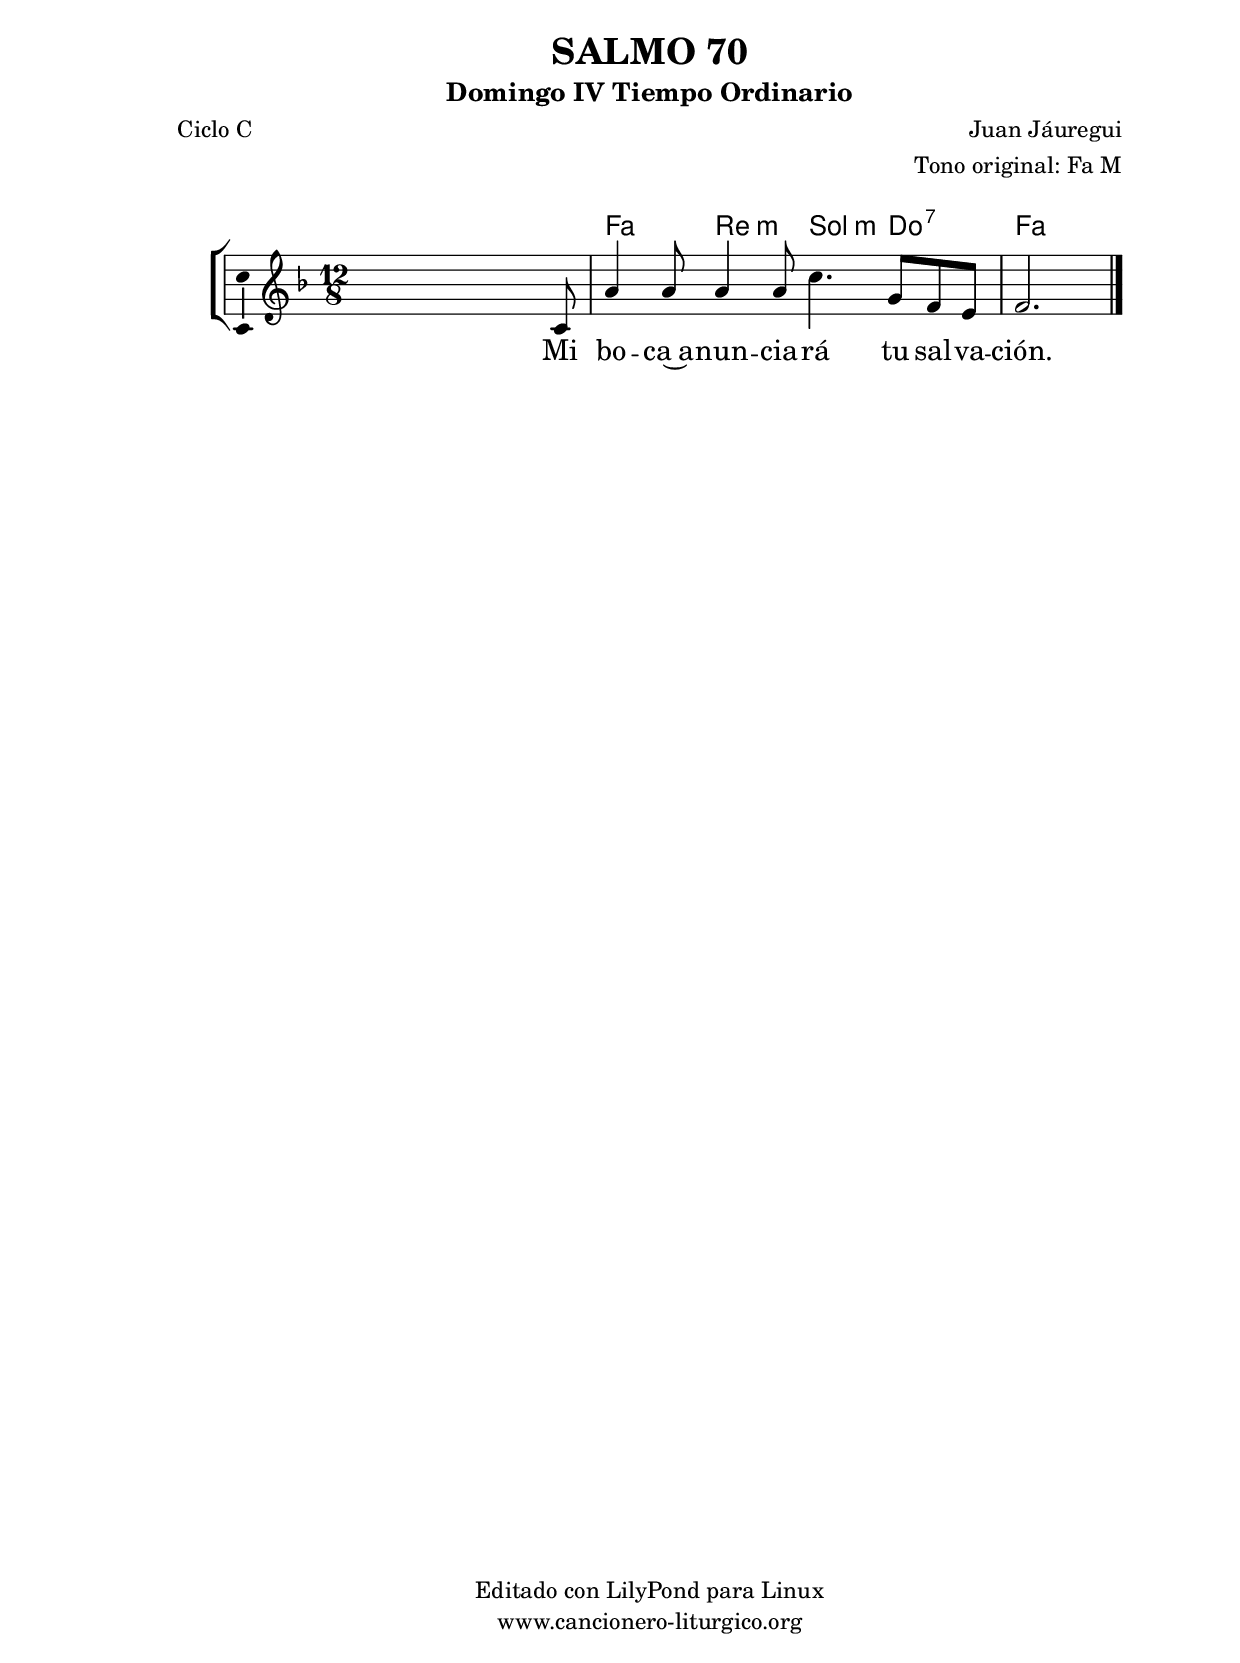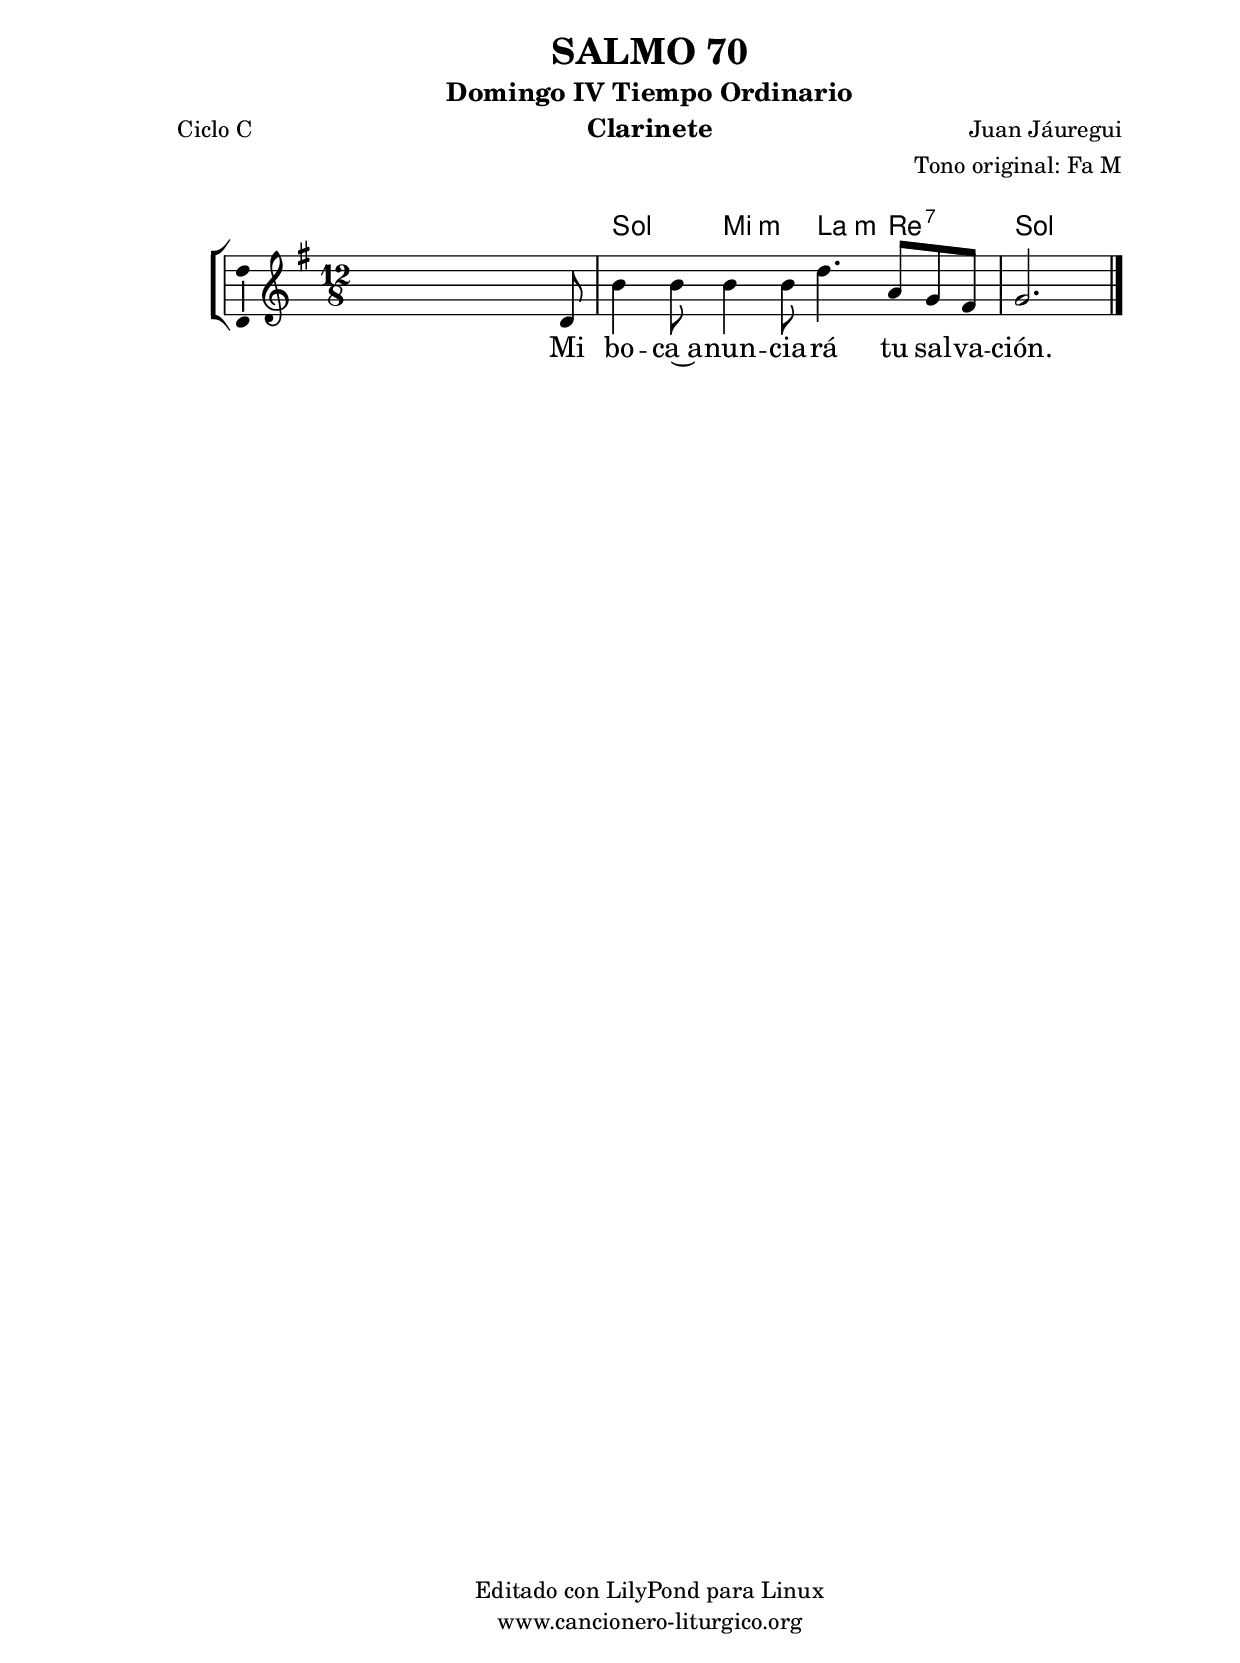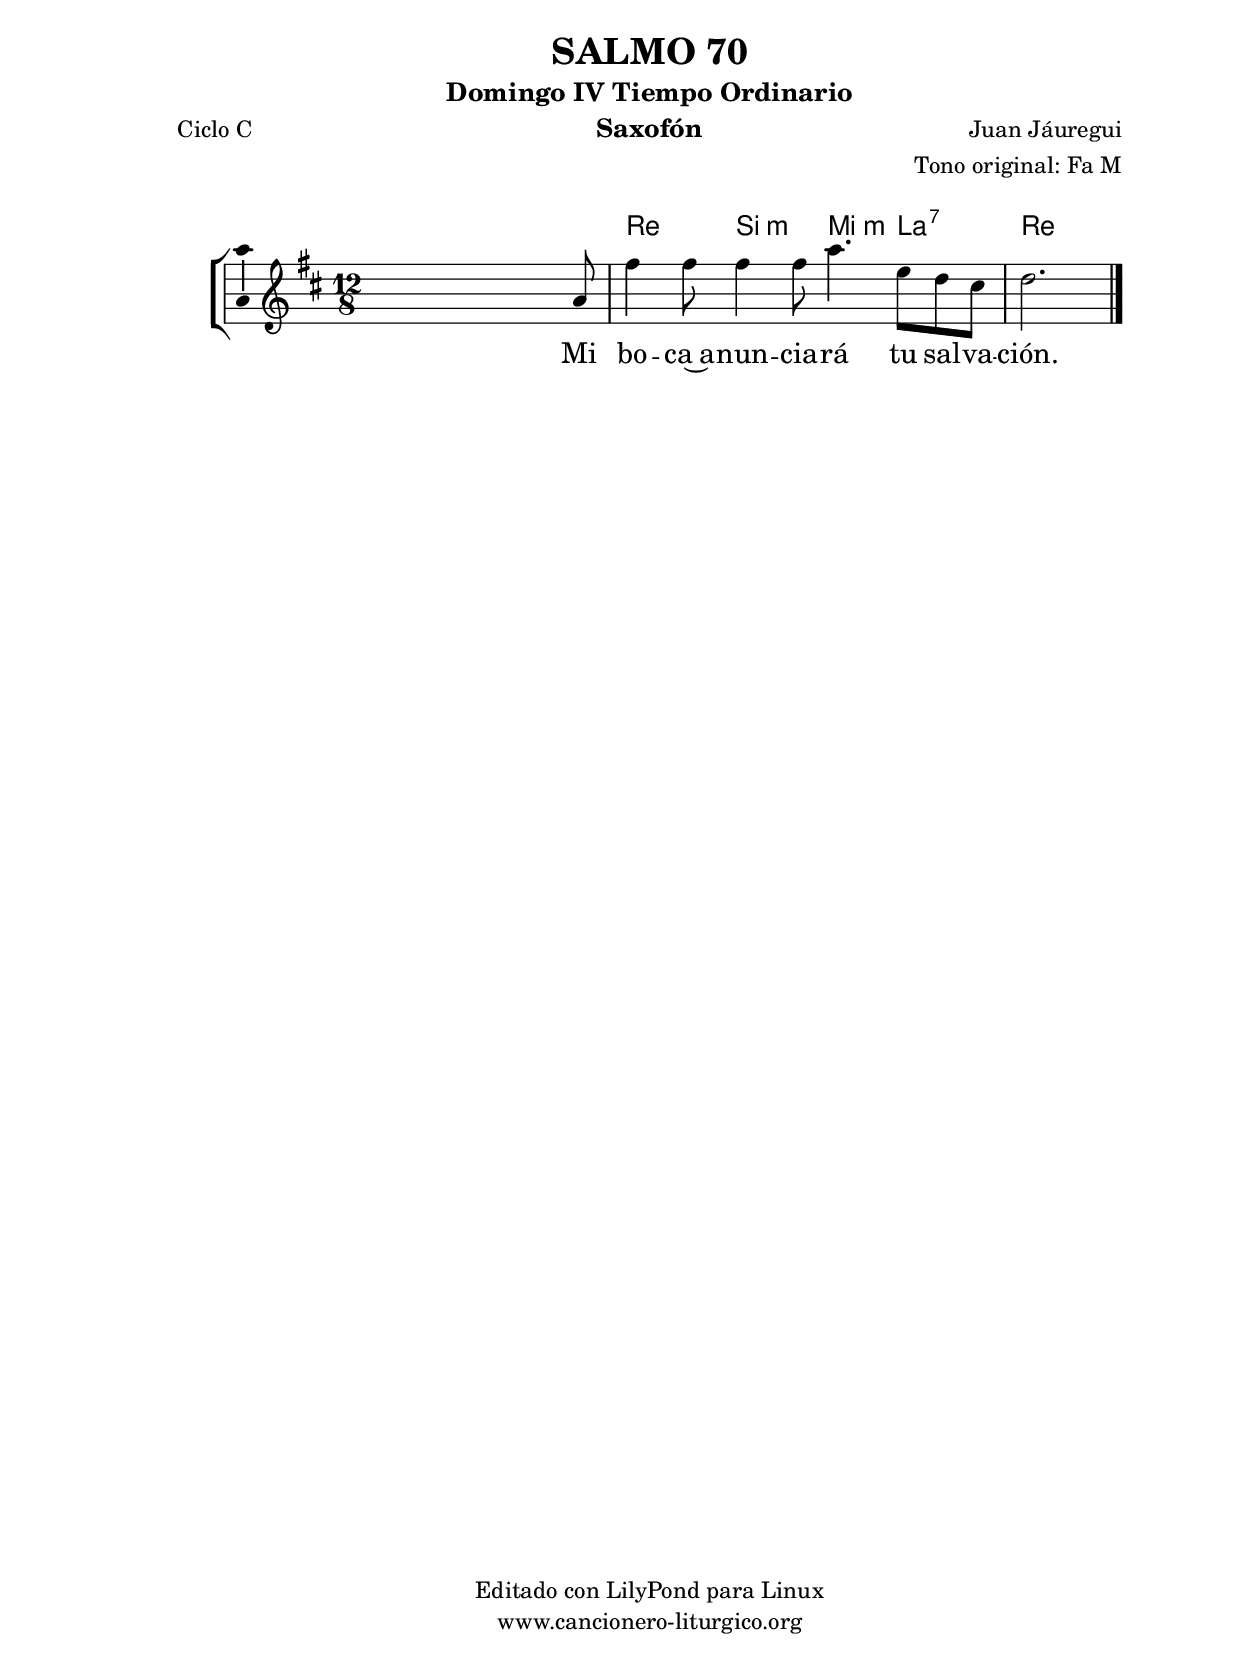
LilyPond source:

%
%para convertir .midi en .wav:
%timidity filename.midi -Ow -o finename.wav
%
%
%Para convertir de .wav a .mp3:
%lame -h -m j filename.wav
%
%
%para escuchar el midi:
%timidity nombrefichero.midi
%


%versión de lilypond para la que se ha escrito esta partitura:
\version "2.16.0"

	%Tamaño papel
	#(set-default-paper-size "a4")
	%Tamaño partitura
	#(set-global-staff-size 20)
	%No responde al pulsar sobre una nota
	#(ly:set-option 'point-and-click #f)

%parámetros del encabezamiento:
\header {
	title = "SALMO 70"
	subtitle = "Domingo IV Tiempo Ordinario"
	composer = "Juan Jáuregui"
	poet = "Ciclo C"
	meter = ""
	arranger = "Tono original: Fa M"
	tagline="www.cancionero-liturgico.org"
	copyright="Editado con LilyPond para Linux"
	}

%parámetros asociados al papel:
\paper  {
	oddHeaderMarkup = \markup {\fill-line { \on-the-fly #not-first-page \fromproperty #'header:title \on-the-fly #not-first-page \fromproperty #'header:composer }}
	evenHeaderMarkup = \markup {\fill-line { \fromproperty #'header:composer \fromproperty #'header:title }}
	#(set-paper-size "a4")
	print-page-number = ##f
	first-page-number = 1
	print-first-page-number = ##f
%	head-separation = 3.0 \cm
	top-margin = 2.0 \cm
	bottom-margin = 0.5\cm
%%%	bottom-margin = -1.0\cm
	left-margin = 3.0 \cm
	line-width = 16.0 \cm 
	indent = 8\mm
	interscoreline = 2.\mm
	between-system-space = 15\mm
%	para que las partituras no llenen la hoja:
	ragged-bottom = ##t
%	idem para la última hoja:
	ragged-last-bottom = ##f
%	para que las partituras llenen el ancho del papel:
	ragged-last = ##f
	after-title-space = 2.5 \cm
%page-count=1
%system-count=8

	%Flexible Vertical Spacing
%	markup-markup-spacing =
%	#'((basic-distance . 15) (minimum-distance . 15) (padding . 3))
	markup-system-spacing =
	#'((basic-distance . 15) (minimum-distance . 15) (padding . 3))
	system-system-spacing =
	#'((basic-distance . 15) (minimum-distance . 15) (padding . 3))
	score-system-spacing =
	#'((basic-distance . 15) (minimum-distance . 15) (padding . 5))
%	top-system-spacing = % header
%	#'((basic-distance . 8) (minimum-distance . 0) (padding . 3))
%	top-markup-spacing =
%	#'((basic-distance . 20) (minimum-distance . 20) (padding . 3))
	last-bottom-spacing = % footer
	#'((basic-distance . 5) (minimum-distance . 5) (padding . 3))
%	score-markup-spacing =
%	#'((basic-distance . 16) (minimum-distance . 13) (padding . 3))

	}


%parámetros que afectan a toda la partitura:
global =  {
	%clave de sol (G):
	\clef G
	%armadura:
%	\transpose a g
	\key f \major
	\tempo 4=90
	\set Score.tempoHideNote = ##t
	}


acordes = {
	\italianChords
	\chordmode {
%	\transpose a g
{

s2.
f4. d:m g:m c:7 f2.

	}
	}
}


melodia = 
%	\transpose a g
{
	\relative c'{
	\time 12/8

\partial2.
s4. s4 c8
a'4 a8 a4 a8 c4. g8 f e
f2.

	\bar "|."
	}
	}


texto = \lyricmode {
Mi bo -- ca~a -- nun -- cia -- rá tu sal -- va -- ción.
	}


acordesStaff = \context ChordNames = acordesStaff <<
	\set chordChanges = ##t
	\acordes
	>>


vozStaff = \context Voice = vozStaff
\with {\consists "Ambitus_engraver"}
<<
%	\set Staff.instrumentName = ""
%	\set Staff.shortInstrumentName = ""
%	\set Staff.midiInstrument = #"clarinet"
%	\set Staff.midiInstrument = #"cello"
%	\set Staff.midiInstrument = #"flute"
	\set Staff.midiInstrument = #"electric guitar (jazz)"
%	\set Staff.midiInstrument = #"english horn"
%	\set Staff.midiInstrument = #"violin"
%	\set Staff.midiInstrument = #"glockenspiel"
	\set Staff.midiMinimumVolume = #0.7
	\set Staff.midiMaximumVolume = #0.9
	\global
	\melodia
	>>


textoStaff = \context Lyrics = textoStaff <<
	\lyricsto vozStaff \texto
	>>

\book {
	\score {
		\context ChoirStaff {
			\override StaffGroup.SystemStartBracket #'collapse-height = #1
			\override Score.SystemStartBar #'collapse-height = #1
			<<
			\acordesStaff
			\vozStaff
			\textoStaff
			>>
			}
		\layout {
	    		\context {
				\Lyrics
				\override LyricText #'font-size = #2
				}
	   		 \context {
				\Score
				%fontSize = #3
				\override StaffSymbol #'staff-space = #(magstep +3)
				%\override Beam #'thickness = #0.55
				%\override SpacingSpanner #'spacing-increment = #1.0
				%\override Slur #'height-limit = #1.5
				}
			}
		}
	\score {
		\unfoldRepeats
		\context ChoirStaff {
			<<
			\acordesStaff
			\vozStaff
			>>
			}
		\midi {
	  		\context {
	  			\Score
				tempoWholesPerMinute = #(ly:make-moment 70 4)
				}
			}
		}
	}

%Partitura para clarinete
#(define output-suffix "C")
\book {
	\header{
		instrument = "Clarinete"
		}
	\score {
		\context ChoirStaff {
			\override StaffGroup.SystemStartBracket #'collapse-height = #1
			\override Score.SystemStartBar #'collapse-height = #1
\transpose c d
			<<
			\acordesStaff
			\vozStaff
			\textoStaff
			>>
			}
		\layout {
	    		\context {
				\Lyrics
				\override LyricText #'font-size = #2
				}
	   		 \context {
				\Score
				%fontSize = #3
				\override StaffSymbol #'staff-space = #(magstep +3)
				%\override Beam #'thickness = #0.55
				%\override SpacingSpanner #'spacing-increment = #1.0
				%\override Slur #'height-limit = #1.5
				}
			}
		}
	}

%Partitura para saxofón
#(define output-suffix "S")
\book {
	\header{
		instrument = "Saxofón"
		}
	\score {
		\context ChoirStaff {
			\override StaffGroup.SystemStartBracket #'collapse-height = #1
			\override Score.SystemStartBar #'collapse-height = #1
\transpose c a
			<<
			\acordesStaff
			\vozStaff
			\textoStaff
			>>
			}
		\layout {
	    		\context {
				\Lyrics
				\override LyricText #'font-size = #2
				}
	   		 \context {
				\Score
				%fontSize = #3
				\override StaffSymbol #'staff-space = #(magstep +3)
				%\override Beam #'thickness = #0.55
				%\override SpacingSpanner #'spacing-increment = #1.0
				%\override Slur #'height-limit = #1.5
				}
			}
		}
	}

